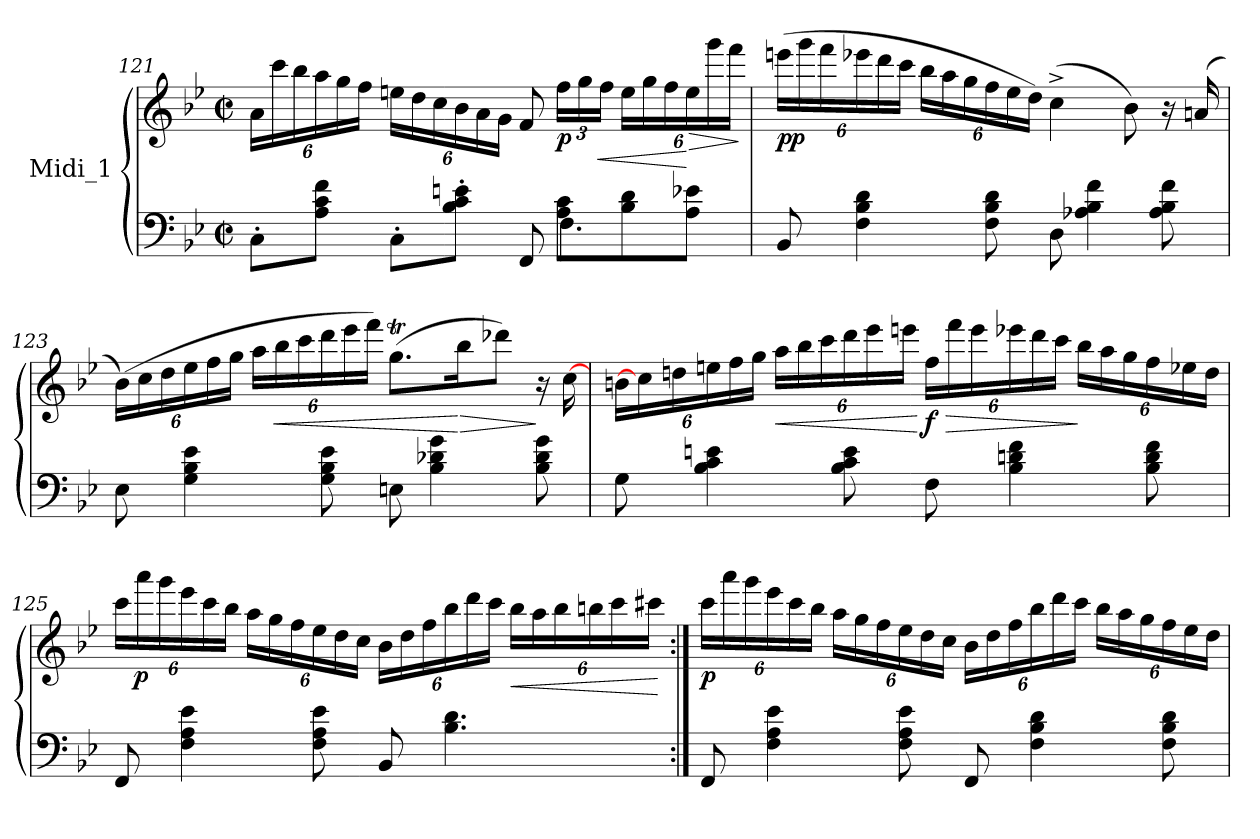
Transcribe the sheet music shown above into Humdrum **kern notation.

**kern	**kern	**dynam
*part1	*part1	*part1
*staff2	*staff1	*staff1/2
*I"Midi_1	*	*
!!LO:LB:g=z
*clefF4	*clefG2	*
*k[b-e-]	*k[b-e-]	*
*B-:	*B-:	*
*M2/2	*M2/2	*
*met(c|)	*met(c|)	*
=121	=121	=121
*^	*	*
*	*^	*	*
*	*	*	*Xbrackettup	*
2ryy	8C'\L	4ryy	24a\LL	.
.	.	.	24ccc\	.
.	.	.	24bb-\	.
.	8A\ 8c\ 8f\J	.	24aa\	.
.	.	.	24gg\	.
.	.	.	24ff\JJ	.
.	8C'\L	4ryy	24een\LL	.
.	.	.	24dd\	.
.	.	.	24cc\	.
.	8B-\' 8c\' 8en\'J	.	24b-\	.
.	.	.	24a\	.
.	.	.	24g\JJ	.
2ryy	8FF/	8ryy	8f/	.
!	!	!	!	!LO:DY:b
.	8A\ 8c\L	4.F\	24ff\LL	p
.	.	.	24gg\	.
!	!	!	!	!LO:HP:b
.	.	.	24ff\JJ	<
.	8B-\ 8d\	.	24ee\LL	.
.	.	.	24gg\	.
.	.	.	24ff\	.
!	!	!	!	!LO:HP:n=1:b
.	8A\ 8e-X\J	.	24ee\	[ >
.	.	.	24ggg\	.
.	.	.	24fff\JJ	.
*v	*v	*v	*	*
.	.	]
!!LO:LB:g=z
=122	=122	=122
!	!	!LO:DY:b
8BB-/	(>24eeen\LL	pp
.	24ggg\	.
.	24fff\	.
4F\ 4B-\ 4d\	24eee-X\	.
.	24ddd\	.
.	24ccc\JJ	.
.	24bb-\LL	.
.	24aa\	.
.	24gg\	.
8F\ 8B-\ 8d\	24ff\	.
.	24ee-\	.
.	24dd\JJ)	.
8D\	(>4cc^\	.
4A-X\ 4B-\ 4f\	.	.
.	8b-\)	.
8A-\ 8B-\ 8f\	16r	.
.	(>16ani/	.
=123	=123	=123
8E-\	(>24b-\LL)	.
.	24cc\	.
.	24dd\	.
4G\ 4B-\ 4e-\	24ee-\	.
.	24ff\	.
.	24gg\JJ	.
.	24aa\LL	.
!	!	!LO:HP:b
.	24bb-\	<
.	24ccc\	.
8G\ 8B-\ 8e-\	24ddd\	.
.	24eee-\	.
.	24fff\JJ)	.
8En\	(>8.ggT\L	.
4B-\ 4d-X\ 4g\	.	.
!	!	!LO:HP:n=1:b
.	16bb-\K	[ >
.	8ddd-X\J)	.
8B-\ 8d-\ 8g\	16r	]
.	[16cc\	.
!!LO:LB:g=z
=124	=124	=124
8G\	24bn\LL	.
.	24cc\]	.
.	24ddni\	.
4B-\ 4c\ 4en\	24een\	.
.	24ff\	.
.	24gg\JJ	.
!	!	!LO:HP:b
.	24aa\LL	<
.	24bb-i\	.
.	24ccc\	.
8B-\ 8c\ 8e\	24ddd\	.
.	24eee-i\	.
.	24eeen\JJ	.
!	!	!LO:DY:n=1:b
8F\	24ff\LL	[ f
!	!	!LO:HP:b
.	24fff\	>
.	24eee\	.
4B-\ 4dni\ 4f\	24eee-X\	.
.	24ddd\	.
.	24ccc\JJ	.
.	24bb-\LL	]
.	24aa\	.
.	24gg\	.
8B-\ 8d\ 8f\	24ff\	.
.	24ee-X\	.
.	24dd\JJ	.
!!LO:LB:g=z
=125	=125	=125
8FF/	24ccc\LL	.
!	!	!LO:DY:b
.	24aaa\	p
.	24ggg\	.
4F\ 4A\ 4e-i\	24eee-\	.
.	24ccc\	.
.	24bb-\JJ	.
.	24aa\LL	.
.	24gg\	.
.	24ff\	.
8F\ 8A\ 8e-\	24ee-\	.
.	24dd\	.
.	24cc\JJ	.
8BB-/	24b-\LL	.
.	24dd\	.
.	24ff\	.
4.B-\ 4.d\	24bb-\	.
.	24ddd\	.
.	24ccc\JJ	.
!	!	!LO:HP:b
.	24bb-\LL	<
.	24aa\	.
.	24bb-\	.
.	24bbn\	.
.	24ccc\	.
.	24ccc#X\JJ	.
.	.	[
!!LO:LB:g=z
=126:|!	=126:|!	=126:|!
!	!	!LO:DY:b
8FF/	24ccc\LL	p
.	24aaa\	.
.	24ggg\	.
4F\ 4A\ 4e-\	24eee-\	.
.	24ccc\	.
.	24bb-\JJ	.
.	24aa\LL	.
.	24gg\	.
.	24ff\	.
8F\ 8A\ 8e-\	24ee-\	.
.	24dd\	.
.	24cc\JJ	.
8FF/	24b-\LL	.
.	24dd\	.
.	24ff\	.
4F\ 4B-\ 4d\	24bb-\	.
.	24ddd\	.
.	24ccc\JJ	.
.	24bb-\LL	.
.	24aa\	.
.	24gg\	.
8F\ 8B-\ 8d\	24ff\	.
.	24ee-\	.
.	24dd\JJ	.
=	=	=
*-	*-	*-
